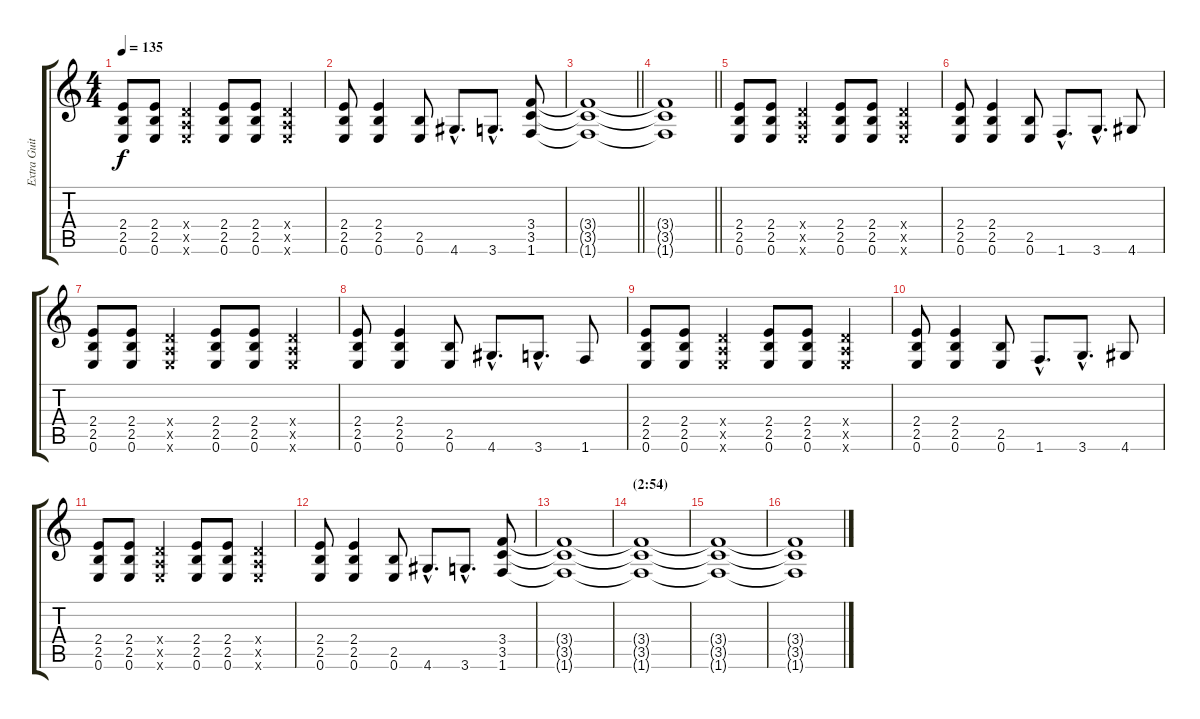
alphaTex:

\track ("Extra Guitar" "Extra Guit") {instrument distortionguitar}
\staff {score tabs}
\tuning (E4 B3 G3 D3 A2 E2) {hide}
\ts (4 4)
\tempo 135
\clef g2
\ks c
(2.4 2.5 0.6).8{dy f} (2.4 2.5 0.6).8 (0.4{x} 0.5{x} 0.6{x}).4 (2.4 2.5 0.6).8 (2.4 2.5 0.6).8 (0.4{x} 0.5{x} 0.6{x}).4 |
(2.4 2.5 0.6).8 (2.4 2.5 0.6).4 (2.5 0.6).8 4.6{hac}.8{d} 3.6{hac}.8{d} (3.4 3.5 1.6).8 |
\barLineRight lightlight
(3.4{t} 3.5{t} 1.6{t}).1 |
\barLineRight lightlight
(3.4{t} 3.5{t} 1.6{t}).1 |
(2.4 2.5 0.6).8 (2.4 2.5 0.6).8 (0.4{x} 0.5{x} 0.6{x}).4 (2.4 2.5 0.6).8 (2.4 2.5 0.6).8 (0.4{x} 0.5{x} 0.6{x}).4 |
(2.4 2.5 0.6).8 (2.4 2.5 0.6).4 (2.5 0.6).8 1.6{hac}.8{d} 3.6{hac}.8{d} 4.6.8 |
(2.4 2.5 0.6).8 (2.4 2.5 0.6).8 (0.4{x} 0.5{x} 0.6{x}).4 (2.4 2.5 0.6).8 (2.4 2.5 0.6).8 (0.4{x} 0.5{x} 0.6{x}).4 |
(2.4 2.5 0.6).8 (2.4 2.5 0.6).4 (2.5 0.6).8 4.6{hac}.8{d} 3.6{hac}.8{d} 1.6.8 |
(2.4 2.5 0.6).8 (2.4 2.5 0.6).8 (0.4{x} 0.5{x} 0.6{x}).4 (2.4 2.5 0.6).8 (2.4 2.5 0.6).8 (0.4{x} 0.5{x} 0.6{x}).4 |
(2.4 2.5 0.6).8 (2.4 2.5 0.6).4 (2.5 0.6).8 1.6{hac}.8{d} 3.6{hac}.8{d} 4.6.8 |
(2.4 2.5 0.6).8 (2.4 2.5 0.6).8 (0.4{x} 0.5{x} 0.6{x}).4 (2.4 2.5 0.6).8 (2.4 2.5 0.6).8 (0.4{x} 0.5{x} 0.6{x}).4 |
(2.4 2.5 0.6).8 (2.4 2.5 0.6).4 (2.5 0.6).8 4.6{hac}.8{d} 3.6{hac}.8{d} (3.4 3.5 1.6).8 |
(3.4{t} 3.5{t} 1.6{t}).1 |
\section ("" "(2:54)")
(3.4{t} 3.5{t} 1.6{t}).1 |
(3.4{t} 3.5{t} 1.6{t}).1{volume 0} |
(3.4{t} 3.5{t} 1.6{t}).1
